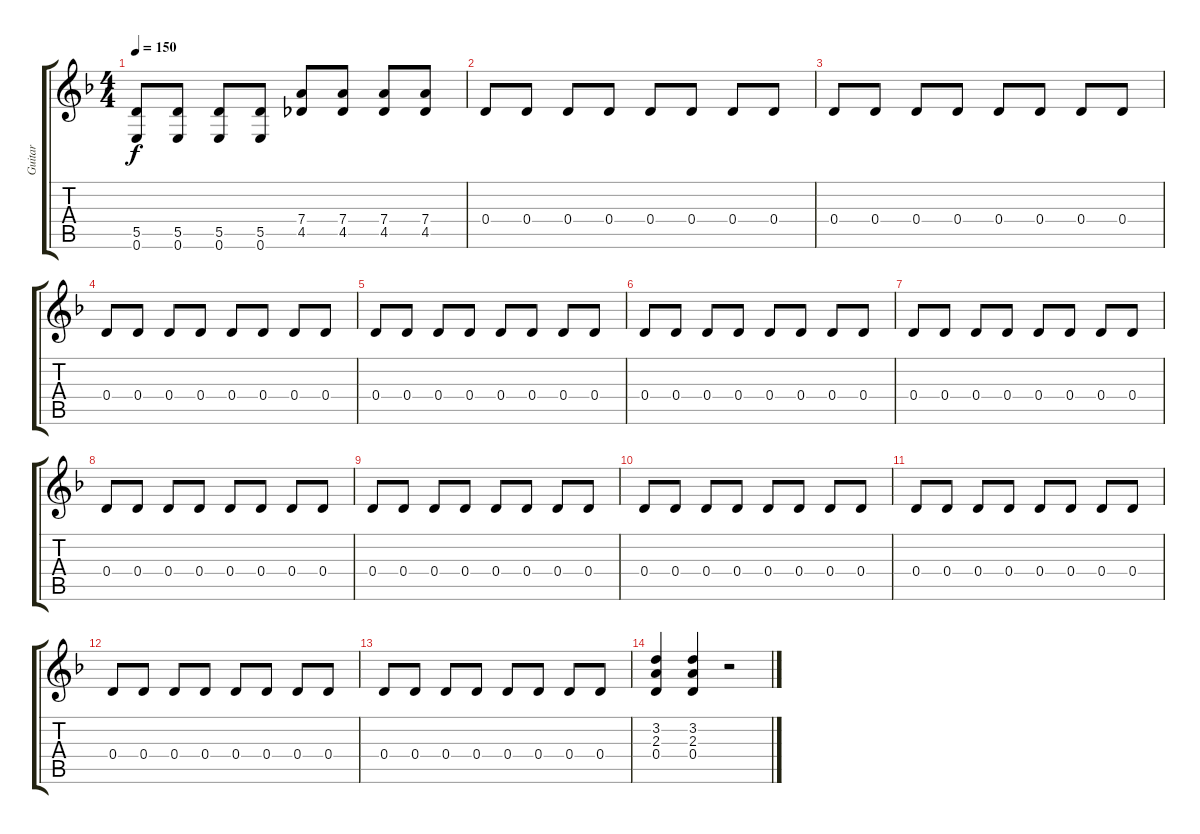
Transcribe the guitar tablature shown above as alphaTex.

\track ("Guitar" "Guitar") {instrument electricguitarmuted}
\staff {score tabs}
\tuning (E4 B3 G3 D3 A2 E2) {hide}
\ts (4 4)
\tempo 150
\clef g2
\ks f
(5.5 0.6).8{dy f} (5.5 0.6).8 (5.5 0.6).8 (5.5 0.6).8 (7.4 4.5).8 (7.4 4.5).8 (7.4 4.5).8 (7.4 4.5).8 |
0.4.8 0.4.8 0.4.8 0.4.8 0.4.8 0.4.8 0.4.8 0.4.8 |
0.4.8 0.4.8 0.4.8 0.4.8 0.4.8 0.4.8 0.4.8 0.4.8 |
0.4.8 0.4.8 0.4.8 0.4.8 0.4.8 0.4.8 0.4.8 0.4.8 |
0.4.8 0.4.8 0.4.8 0.4.8 0.4.8 0.4.8 0.4.8 0.4.8 |
0.4.8 0.4.8 0.4.8 0.4.8 0.4.8 0.4.8 0.4.8 0.4.8 |
0.4.8 0.4.8 0.4.8 0.4.8 0.4.8 0.4.8 0.4.8 0.4.8 |
0.4.8 0.4.8 0.4.8 0.4.8 0.4.8 0.4.8 0.4.8 0.4.8 |
0.4.8 0.4.8 0.4.8 0.4.8 0.4.8 0.4.8 0.4.8 0.4.8 |
0.4.8 0.4.8 0.4.8 0.4.8 0.4.8 0.4.8 0.4.8 0.4.8 |
0.4.8 0.4.8 0.4.8 0.4.8 0.4.8 0.4.8 0.4.8 0.4.8 |
0.4.8 0.4.8 0.4.8 0.4.8 0.4.8 0.4.8 0.4.8 0.4.8 |
0.4.8 0.4.8 0.4.8 0.4.8 0.4.8 0.4.8 0.4.8 0.4.8 |
(3.2 2.3 0.4).4{volume 10 instrument overdrivenguitar} (3.2 2.3 0.4).4 r.2
